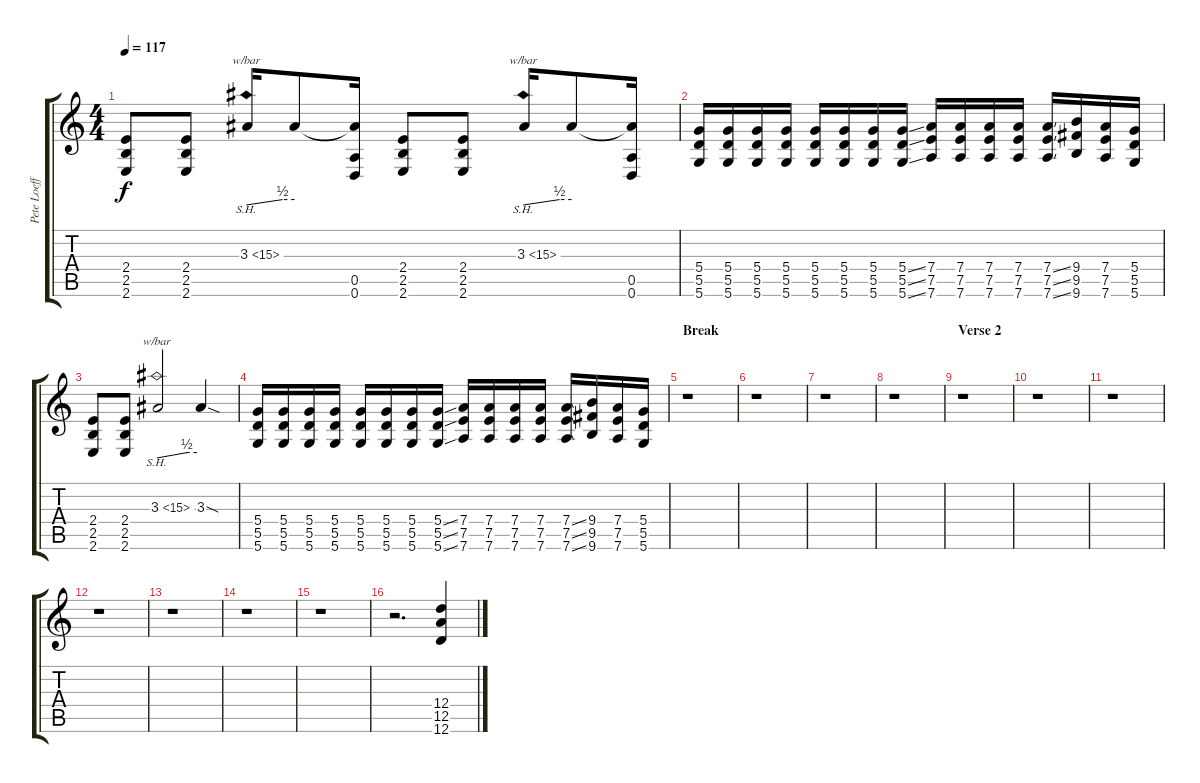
\track ("Pete Loeffler - Distortion Guitar(right)" "Pete Loeff") {instrument distortionguitar}
\staff {score tabs}
\tuning (E4 B3 G3 D3 A2 D2) {hide}
\ts (4 4)
\tempo 117
\clef g2
\ks c
(2.4 2.5 2.6).8{dy f} (2.4 2.5 2.6).8 3.3{sh 12}.16{tbe (custom default 0 0 45 2 60 2)} 3.3{t}.8 (3.3{t} 0.5 0.6).16 (2.4 2.5 2.6).8 (2.4 2.5 2.6).8 3.3{sh 12}.16{tbe (custom default 0 0 45 2 60 2)} 3.3{t}.8 (3.3{t} 0.5 0.6).16 |
(5.4 5.5 5.6).16 (5.4 5.5 5.6).16 (5.4 5.5 5.6).16 (5.4 5.5 5.6).16 (5.4 5.5 5.6).16 (5.4 5.5 5.6).16 (5.4 5.5 5.6).16 (5.4{ss} 5.5{ss} 5.6{ss}).16 (7.4 7.5 7.6).16 (7.4 7.5 7.6).16 (7.4 7.5 7.6).16 (7.4 7.5 7.6).16 (7.4{ss} 7.5{ss} 7.6{ss}).16 (9.4 9.5 9.6).16 (7.4 7.5 7.6).16 (5.4 5.5 5.6).16 |
(2.4 2.5 2.6).8 (2.4 2.5 2.6).8 3.3{sh 12}.2{tbe (custom default 0 0 45 2 60 2)} 3.3{sod}.4 |
(5.4 5.5 5.6).16 (5.4 5.5 5.6).16 (5.4 5.5 5.6).16 (5.4 5.5 5.6).16 (5.4 5.5 5.6).16 (5.4 5.5 5.6).16 (5.4 5.5 5.6).16 (5.4{ss} 5.5{ss} 5.6{ss}).16 (7.4 7.5 7.6).16 (7.4 7.5 7.6).16 (7.4 7.5 7.6).16 (7.4 7.5 7.6).16 (7.4{ss} 7.5{ss} 7.6{ss}).16 (9.4 9.5 9.6).16 (7.4 7.5 7.6).16 (5.4 5.5 5.6).16 |
\section ("" "Break")
r.1 |
r.1 |
r.1 |
r.1 |
\section ("" "Verse 2")
r.1 |
r.1 |
r.1 |
r.1 |
r.1 |
r.1 |
r.1 |
r.2{d} (12.4{ss} 12.5{ss} 12.6{ss}).4
